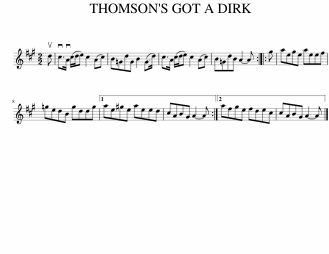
X:1
L:1/8
M:2/2
I:linebreak $
K:A
V:1 treble
V:1
 ud | vc>vA (c/d/e) c2 (Ac) | B=GdG B2 (G>d) | c>A (c/d/e) c2 (Ac) | B=GdB A2- A :: %5
 g | aege aeef |$ =gedB gddg |1 ae^ge aeed | cABG A2- A :|2 %10
 afge fdec | cABG A2- A |] %12
